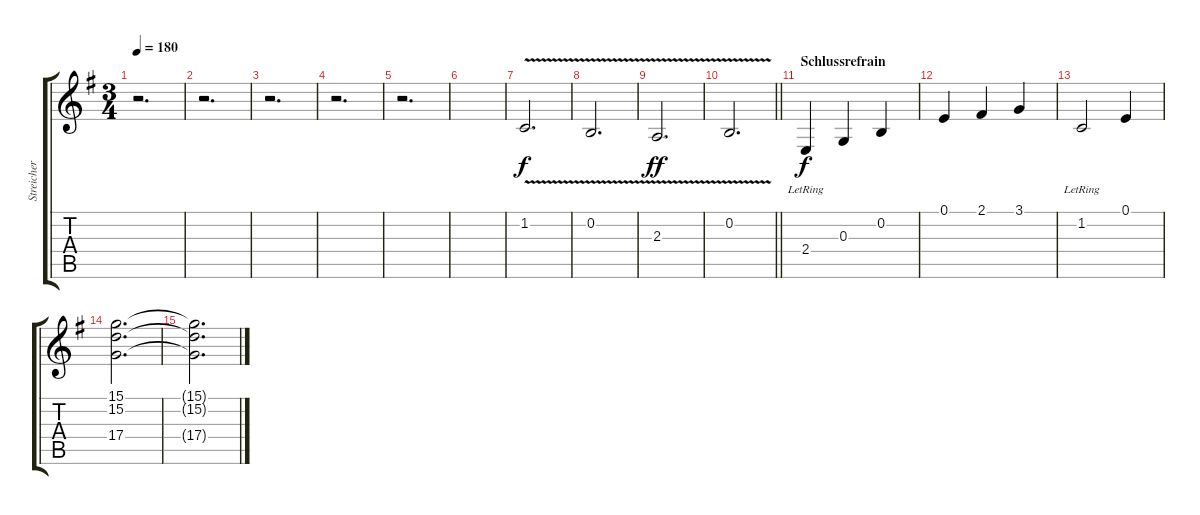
\track ("Streicher" "Streicher") {instrument stringensemble1 bank 48}
\staff {score tabs}
\tuning (E4 B3 G3 D3 A2 E2) {hide}
\ts (3 4)
\tempo 180
\clef g2
\ks eminor
r.2{d dy f} |
r.2{d} |
r.2{d} |
r.2{d} |
r.2{d} |
|
1.2{v}.2{d} |
0.2{v}.2{d} |
2.3{v}.2{d dy ff} |
\barLineRight lightlight
0.2{v}.2{d} |
\section ("" "Schlussrefrain")
2.4{lr}.4{dy f} 0.3.4 0.2.4 |
0.1.4 2.1.4 3.1.4 |
1.2{lr}.2 0.1.4 |
(15.1 15.2 17.4).2{d} |
(15.1{t} 15.2{t} 17.4{t}).2{d}
